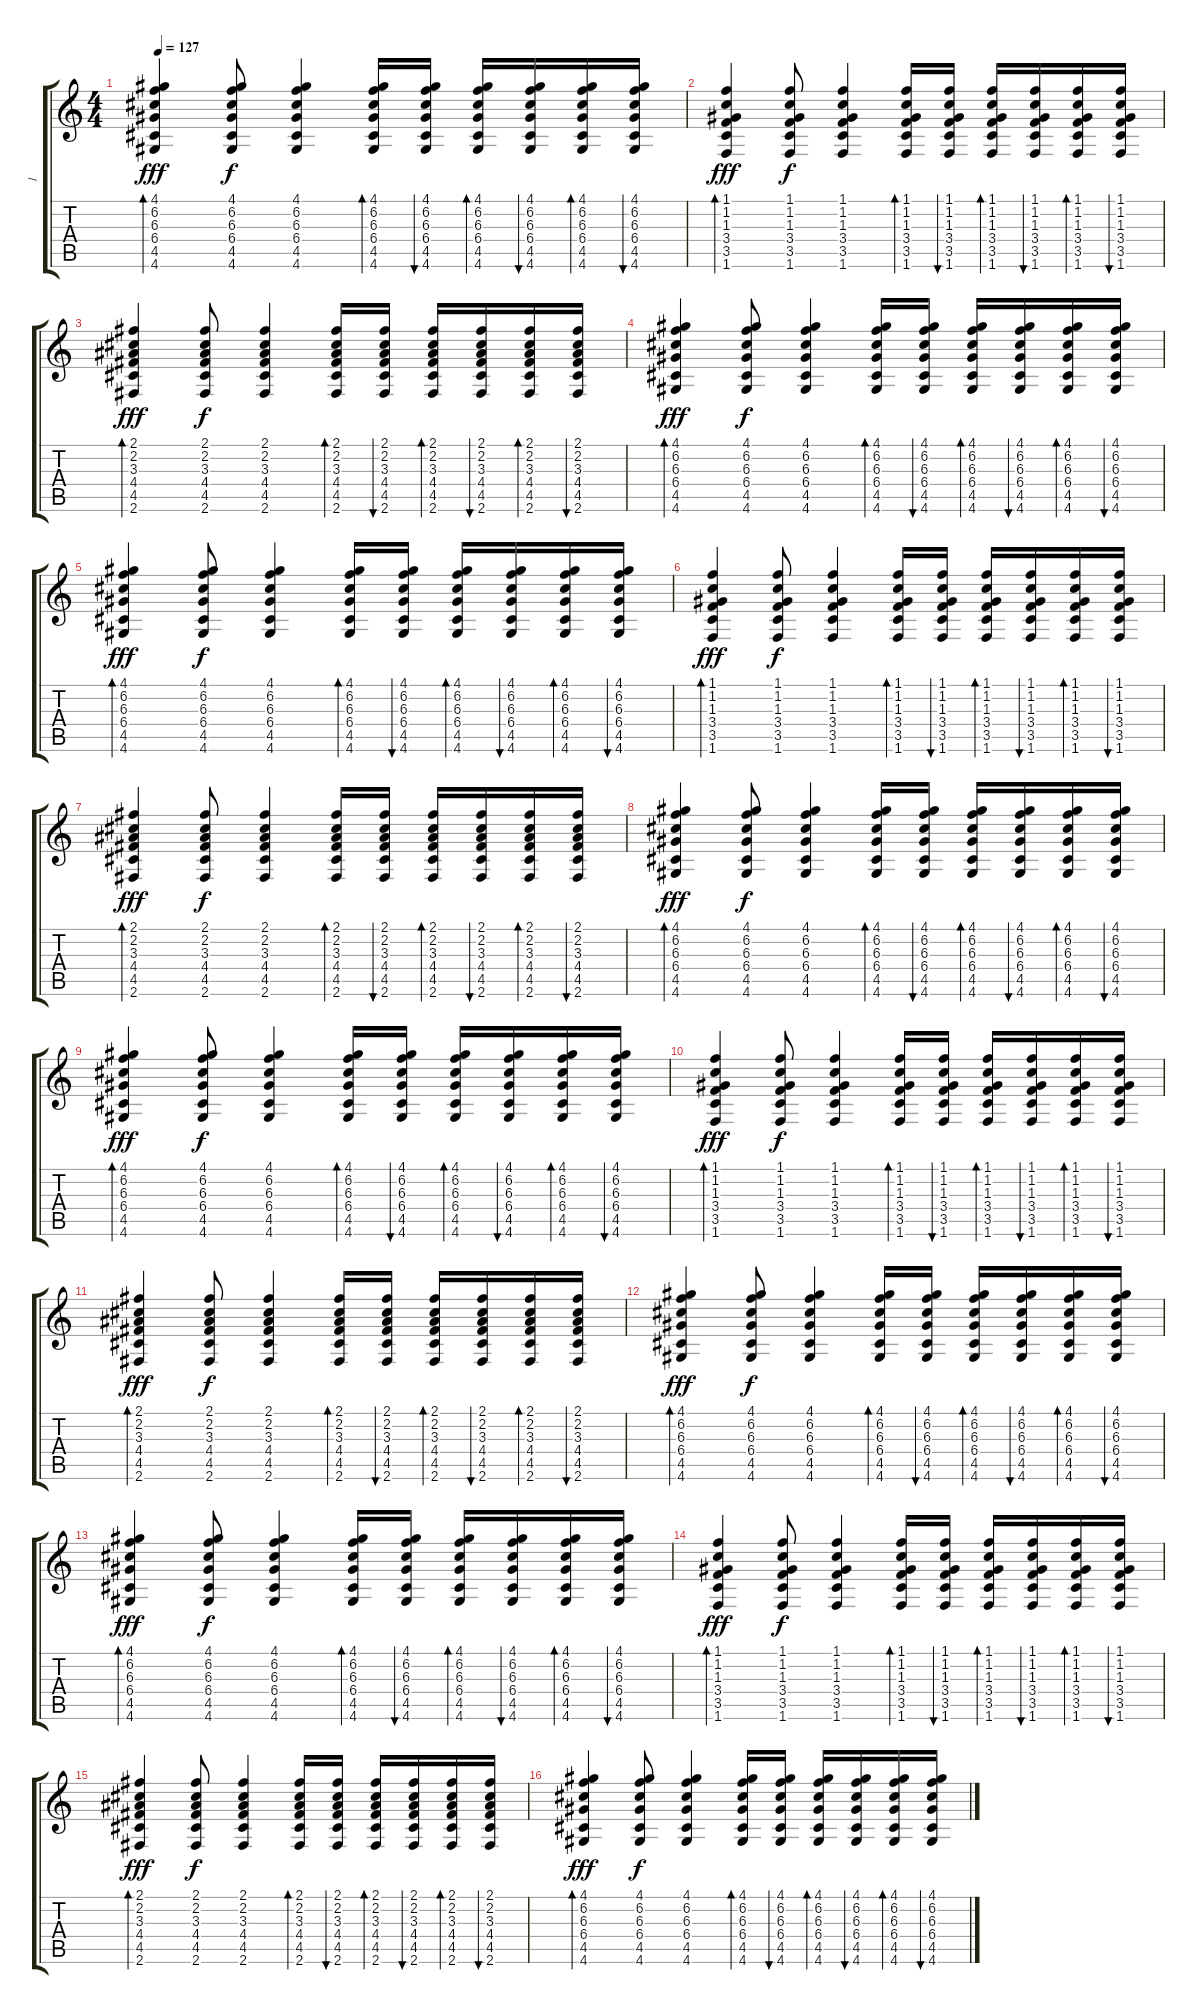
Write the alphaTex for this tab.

\track ("1" "1") {instrument acousticguitarsteel}
\staff {score tabs}
\tuning (E4 B3 G3 D3 A2 E2) {hide}
\ts (4 4)
\tempo 127
\clef g2
\ks c
(4.1 6.2 6.3 6.4 4.5 4.6).4{bd 30 dy fff} (4.1 6.2 6.3 6.4 4.5 4.6).8{dy f} (4.1 6.2 6.3 6.4 4.5 4.6).4 (4.1 6.2 6.3 6.4 4.5 4.6).16{bd 30} (4.1 6.2 6.3 6.4 4.5 4.6).16{bu 30} (4.1 6.2 6.3 6.4 4.5 4.6).16{bd 30} (4.1 6.2 6.3 6.4 4.5 4.6).16{bu 30} (4.1 6.2 6.3 6.4 4.5 4.6).16{bd 30} (4.1 6.2 6.3 6.4 4.5 4.6).16{bu 30} |
(1.1 1.2 1.3 3.4 3.5 1.6).4{bd 30 dy fff} (1.1 1.2 1.3 3.4 3.5 1.6).8{dy f} (1.1 1.2 1.3 3.4 3.5 1.6).4 (1.1 1.2 1.3 3.4 3.5 1.6).16{bd 30} (1.1 1.2 1.3 3.4 3.5 1.6).16{bu 30} (1.1 1.2 1.3 3.4 3.5 1.6).16{bd 30} (1.1 1.2 1.3 3.4 3.5 1.6).16{bu 30} (1.1 1.2 1.3 3.4 3.5 1.6).16{bd 30} (1.1 1.2 1.3 3.4 3.5 1.6).16{bu 30} |
(2.1 2.2 3.3 4.4 4.5 2.6).4{bd 30 dy fff} (2.1 2.2 3.3 4.4 4.5 2.6).8{dy f} (2.1 2.2 3.3 4.4 4.5 2.6).4 (2.1 2.2 3.3 4.4 4.5 2.6).16{bd 30} (2.1 2.2 3.3 4.4 4.5 2.6).16{bu 30} (2.1 2.2 3.3 4.4 4.5 2.6).16{bd 30} (2.1 2.2 3.3 4.4 4.5 2.6).16{bu 30} (2.1 2.2 3.3 4.4 4.5 2.6).16{bd 30} (2.1 2.2 3.3 4.4 4.5 2.6).16{bu 30} |
(4.1 6.2 6.3 6.4 4.5 4.6).4{bd 30 dy fff} (4.1 6.2 6.3 6.4 4.5 4.6).8{dy f} (4.1 6.2 6.3 6.4 4.5 4.6).4 (4.1 6.2 6.3 6.4 4.5 4.6).16{bd 30} (4.1 6.2 6.3 6.4 4.5 4.6).16{bu 30} (4.1 6.2 6.3 6.4 4.5 4.6).16{bd 30} (4.1 6.2 6.3 6.4 4.5 4.6).16{bu 30} (4.1 6.2 6.3 6.4 4.5 4.6).16{bd 30} (4.1 6.2 6.3 6.4 4.5 4.6).16{bu 30} |
(4.1 6.2 6.3 6.4 4.5 4.6).4{bd 30 dy fff} (4.1 6.2 6.3 6.4 4.5 4.6).8{dy f} (4.1 6.2 6.3 6.4 4.5 4.6).4 (4.1 6.2 6.3 6.4 4.5 4.6).16{bd 30} (4.1 6.2 6.3 6.4 4.5 4.6).16{bu 30} (4.1 6.2 6.3 6.4 4.5 4.6).16{bd 30} (4.1 6.2 6.3 6.4 4.5 4.6).16{bu 30} (4.1 6.2 6.3 6.4 4.5 4.6).16{bd 30} (4.1 6.2 6.3 6.4 4.5 4.6).16{bu 30} |
(1.1 1.2 1.3 3.4 3.5 1.6).4{bd 30 dy fff} (1.1 1.2 1.3 3.4 3.5 1.6).8{dy f} (1.1 1.2 1.3 3.4 3.5 1.6).4 (1.1 1.2 1.3 3.4 3.5 1.6).16{bd 30} (1.1 1.2 1.3 3.4 3.5 1.6).16{bu 30} (1.1 1.2 1.3 3.4 3.5 1.6).16{bd 30} (1.1 1.2 1.3 3.4 3.5 1.6).16{bu 30} (1.1 1.2 1.3 3.4 3.5 1.6).16{bd 30} (1.1 1.2 1.3 3.4 3.5 1.6).16{bu 30} |
(2.1 2.2 3.3 4.4 4.5 2.6).4{bd 30 dy fff} (2.1 2.2 3.3 4.4 4.5 2.6).8{dy f} (2.1 2.2 3.3 4.4 4.5 2.6).4 (2.1 2.2 3.3 4.4 4.5 2.6).16{bd 30} (2.1 2.2 3.3 4.4 4.5 2.6).16{bu 30} (2.1 2.2 3.3 4.4 4.5 2.6).16{bd 30} (2.1 2.2 3.3 4.4 4.5 2.6).16{bu 30} (2.1 2.2 3.3 4.4 4.5 2.6).16{bd 30} (2.1 2.2 3.3 4.4 4.5 2.6).16{bu 30} |
(4.1 6.2 6.3 6.4 4.5 4.6).4{bd 30 dy fff} (4.1 6.2 6.3 6.4 4.5 4.6).8{dy f} (4.1 6.2 6.3 6.4 4.5 4.6).4 (4.1 6.2 6.3 6.4 4.5 4.6).16{bd 30} (4.1 6.2 6.3 6.4 4.5 4.6).16{bu 30} (4.1 6.2 6.3 6.4 4.5 4.6).16{bd 30} (4.1 6.2 6.3 6.4 4.5 4.6).16{bu 30} (4.1 6.2 6.3 6.4 4.5 4.6).16{bd 30} (4.1 6.2 6.3 6.4 4.5 4.6).16{bu 30} |
(4.1 6.2 6.3 6.4 4.5 4.6).4{bd 30 dy fff} (4.1 6.2 6.3 6.4 4.5 4.6).8{dy f} (4.1 6.2 6.3 6.4 4.5 4.6).4 (4.1 6.2 6.3 6.4 4.5 4.6).16{bd 30} (4.1 6.2 6.3 6.4 4.5 4.6).16{bu 30} (4.1 6.2 6.3 6.4 4.5 4.6).16{bd 30} (4.1 6.2 6.3 6.4 4.5 4.6).16{bu 30} (4.1 6.2 6.3 6.4 4.5 4.6).16{bd 30} (4.1 6.2 6.3 6.4 4.5 4.6).16{bu 30} |
(1.1 1.2 1.3 3.4 3.5 1.6).4{bd 30 dy fff} (1.1 1.2 1.3 3.4 3.5 1.6).8{dy f} (1.1 1.2 1.3 3.4 3.5 1.6).4 (1.1 1.2 1.3 3.4 3.5 1.6).16{bd 30} (1.1 1.2 1.3 3.4 3.5 1.6).16{bu 30} (1.1 1.2 1.3 3.4 3.5 1.6).16{bd 30} (1.1 1.2 1.3 3.4 3.5 1.6).16{bu 30} (1.1 1.2 1.3 3.4 3.5 1.6).16{bd 30} (1.1 1.2 1.3 3.4 3.5 1.6).16{bu 30} |
(2.1 2.2 3.3 4.4 4.5 2.6).4{bd 30 dy fff} (2.1 2.2 3.3 4.4 4.5 2.6).8{dy f} (2.1 2.2 3.3 4.4 4.5 2.6).4 (2.1 2.2 3.3 4.4 4.5 2.6).16{bd 30} (2.1 2.2 3.3 4.4 4.5 2.6).16{bu 30} (2.1 2.2 3.3 4.4 4.5 2.6).16{bd 30} (2.1 2.2 3.3 4.4 4.5 2.6).16{bu 30} (2.1 2.2 3.3 4.4 4.5 2.6).16{bd 30} (2.1 2.2 3.3 4.4 4.5 2.6).16{bu 30} |
(4.1 6.2 6.3 6.4 4.5 4.6).4{bd 30 dy fff} (4.1 6.2 6.3 6.4 4.5 4.6).8{dy f} (4.1 6.2 6.3 6.4 4.5 4.6).4 (4.1 6.2 6.3 6.4 4.5 4.6).16{bd 30} (4.1 6.2 6.3 6.4 4.5 4.6).16{bu 30} (4.1 6.2 6.3 6.4 4.5 4.6).16{bd 30} (4.1 6.2 6.3 6.4 4.5 4.6).16{bu 30} (4.1 6.2 6.3 6.4 4.5 4.6).16{bd 30} (4.1 6.2 6.3 6.4 4.5 4.6).16{bu 30} |
(4.1 6.2 6.3 6.4 4.5 4.6).4{bd 30 dy fff} (4.1 6.2 6.3 6.4 4.5 4.6).8{dy f} (4.1 6.2 6.3 6.4 4.5 4.6).4 (4.1 6.2 6.3 6.4 4.5 4.6).16{bd 30} (4.1 6.2 6.3 6.4 4.5 4.6).16{bu 30} (4.1 6.2 6.3 6.4 4.5 4.6).16{bd 30} (4.1 6.2 6.3 6.4 4.5 4.6).16{bu 30} (4.1 6.2 6.3 6.4 4.5 4.6).16{bd 30} (4.1 6.2 6.3 6.4 4.5 4.6).16{bu 30} |
(1.1 1.2 1.3 3.4 3.5 1.6).4{bd 30 dy fff} (1.1 1.2 1.3 3.4 3.5 1.6).8{dy f} (1.1 1.2 1.3 3.4 3.5 1.6).4 (1.1 1.2 1.3 3.4 3.5 1.6).16{bd 30} (1.1 1.2 1.3 3.4 3.5 1.6).16{bu 30} (1.1 1.2 1.3 3.4 3.5 1.6).16{bd 30} (1.1 1.2 1.3 3.4 3.5 1.6).16{bu 30} (1.1 1.2 1.3 3.4 3.5 1.6).16{bd 30} (1.1 1.2 1.3 3.4 3.5 1.6).16{bu 30} |
(2.1 2.2 3.3 4.4 4.5 2.6).4{bd 30 dy fff} (2.1 2.2 3.3 4.4 4.5 2.6).8{dy f} (2.1 2.2 3.3 4.4 4.5 2.6).4 (2.1 2.2 3.3 4.4 4.5 2.6).16{bd 30} (2.1 2.2 3.3 4.4 4.5 2.6).16{bu 30} (2.1 2.2 3.3 4.4 4.5 2.6).16{bd 30} (2.1 2.2 3.3 4.4 4.5 2.6).16{bu 30} (2.1 2.2 3.3 4.4 4.5 2.6).16{bd 30} (2.1 2.2 3.3 4.4 4.5 2.6).16{bu 30} |
(4.1 6.2 6.3 6.4 4.5 4.6).4{bd 30 dy fff} (4.1 6.2 6.3 6.4 4.5 4.6).8{dy f} (4.1 6.2 6.3 6.4 4.5 4.6).4 (4.1 6.2 6.3 6.4 4.5 4.6).16{bd 30} (4.1 6.2 6.3 6.4 4.5 4.6).16{bu 30} (4.1 6.2 6.3 6.4 4.5 4.6).16{bd 30} (4.1 6.2 6.3 6.4 4.5 4.6).16{bu 30} (4.1 6.2 6.3 6.4 4.5 4.6).16{bd 30} (4.1 6.2 6.3 6.4 4.5 4.6).16{bu 30}
